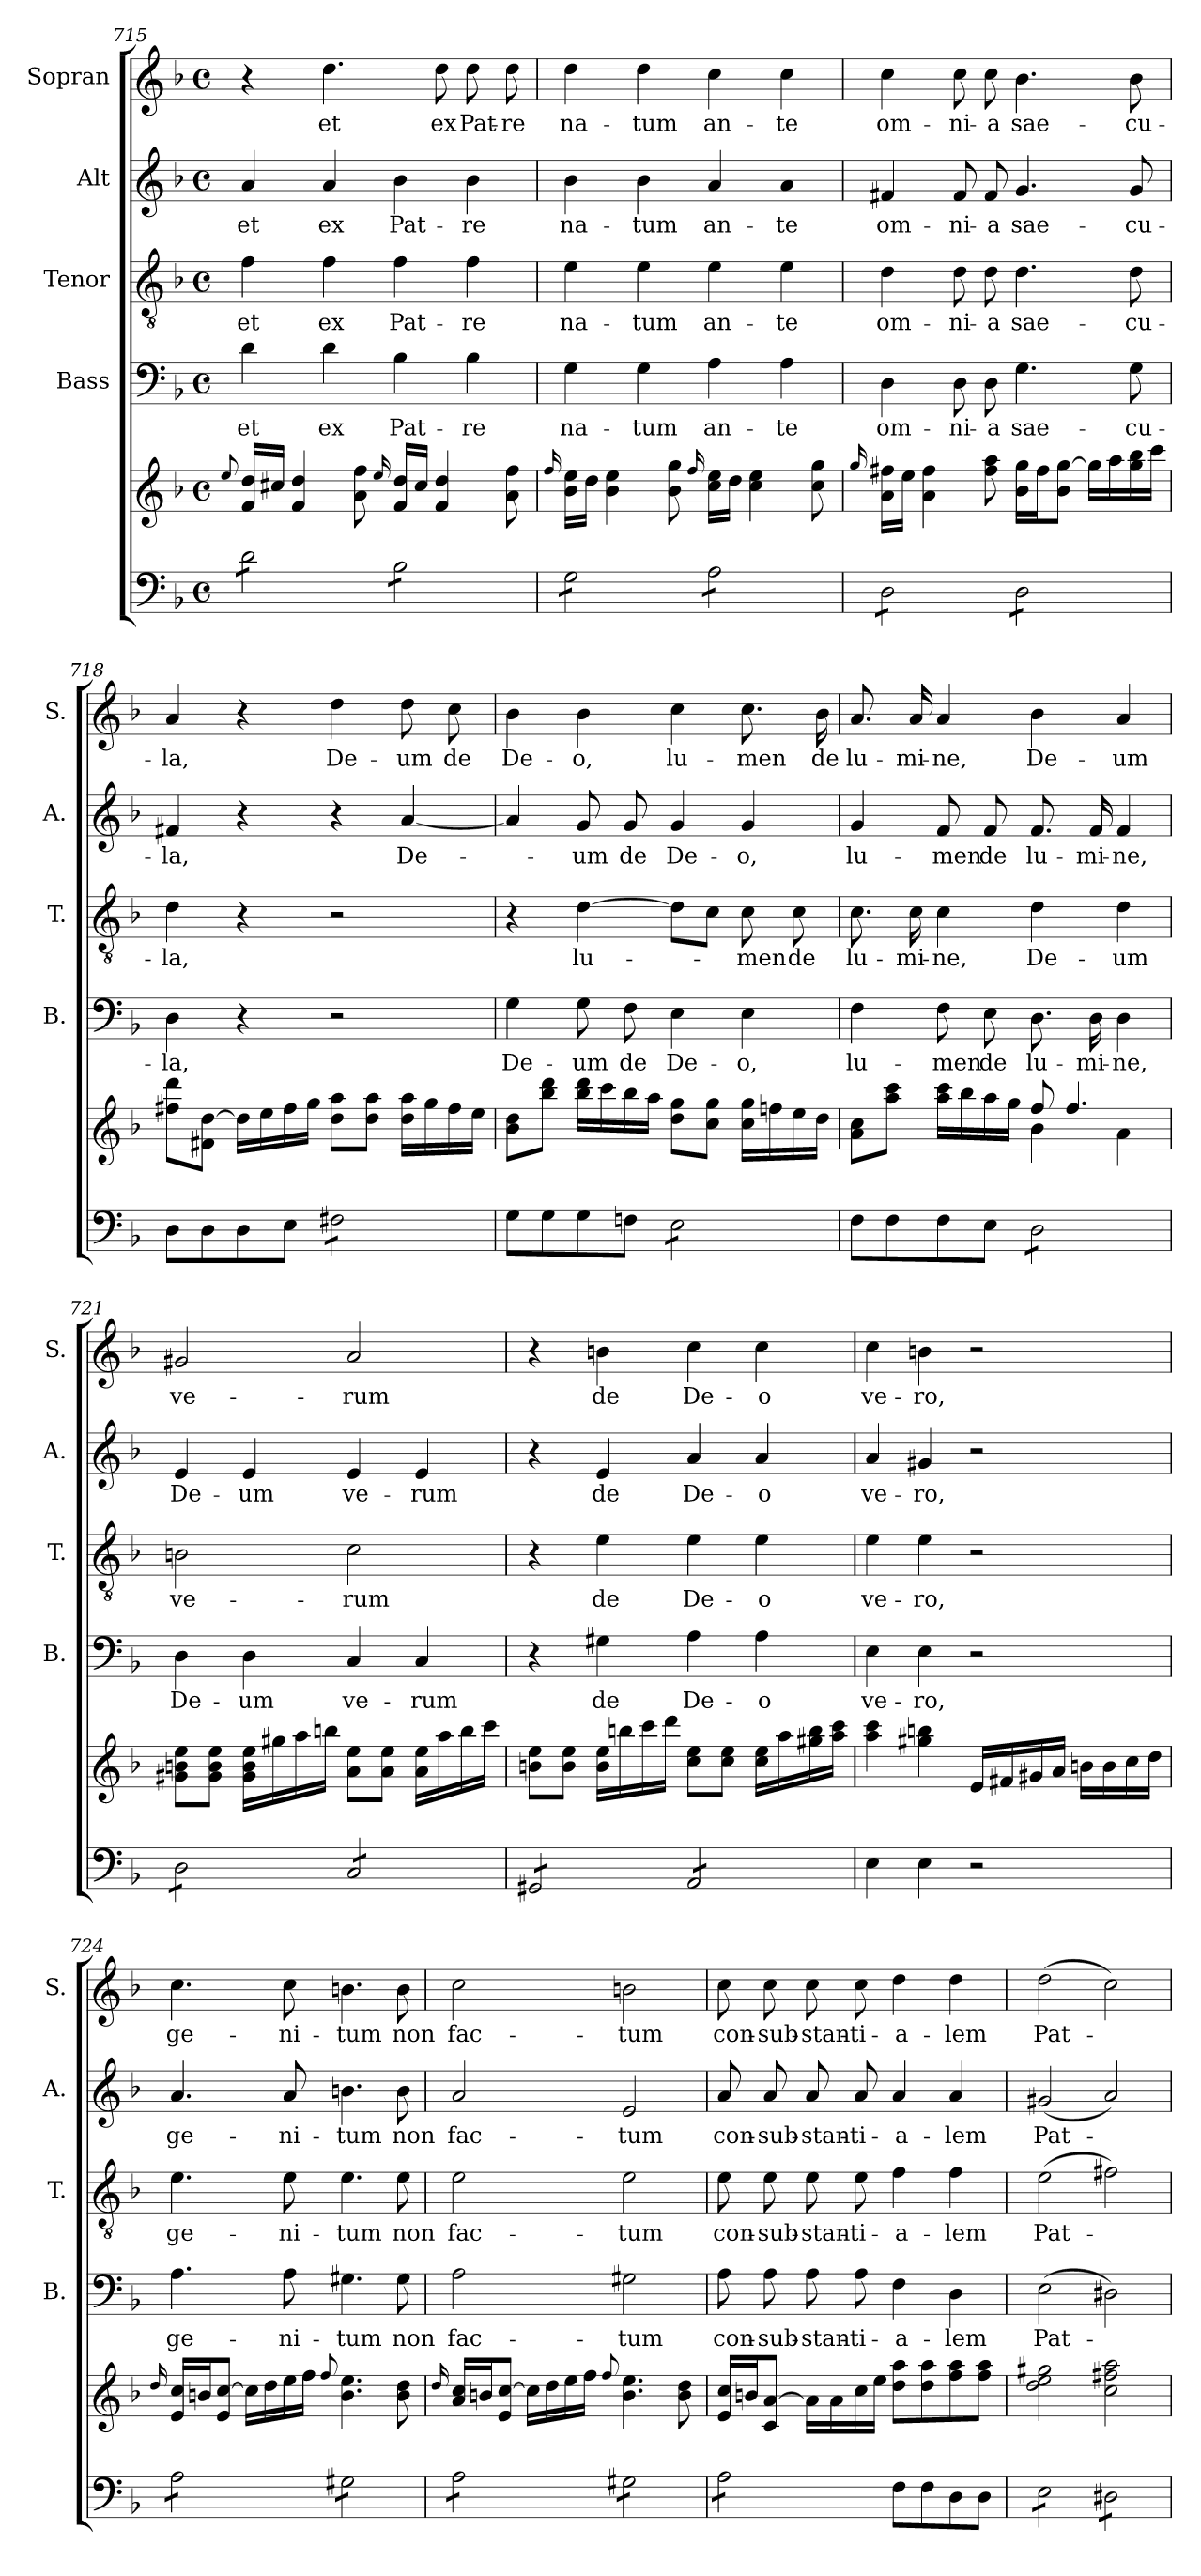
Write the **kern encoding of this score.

**kern	**kern	**kern	**text	**kern	**text	**kern	**text	**kern	**text
*part5	*part5	*part4	*part4	*part3	*part3	*part2	*part2	*part1	*part1
*staff6	*staff5	*staff4	*staff4	*staff3	*staff3	*staff2	*staff2	*staff1	*staff1
*	*	*I"Bass	*	*I"Tenor	*	*I"Alt	*	*I"Sopran	*
*	*	*I'B.	*	*I'T.	*	*I'A.	*	*I'S.	*
*clefF4	*clefG2	*clefF4	*	*clefGv2	*	*clefG2	*	*clefG2	*
*k[b-]	*k[b-]	*k[b-]	*	*k[b-]	*	*k[b-]	*	*k[b-]	*
*F:	*F:	*F:	*	*F:	*	*F:	*	*F:	*
*M4/4	*M4/4	*M4/4	*	*M4/4	*	*M4/4	*	*M4/4	*
*met(c)	*met(c)	*met(c)	*	*met(c)	*	*met(c)	*	*met(c)	*
=715	=715	=715	=715	=715	=715	=715	=715	=715	=715
.	8qqee/	.	.	.	.	.	.	.	.
!	!	!	!LO:LY:b	!	!LO:LY:b	!	!LO:LY:b	!	!
*tremolo	*	*	*	*	*	*	*	*	*
8d\L	16f/ 16dd/LL	4d\	et	4f\	et	4a/	et	4r	.
.	16cc#X/JJ	.	.	.	.	.	.	.	.
8d\	4f/ 4dd/	.	.	.	.	.	.	.	.
!	!	!	!LO:LY:b	!	!LO:LY:b	!	!LO:LY:b	!	!LO:LY:b
8d\	.	4d\	ex	4f\	ex	4a/	ex	4.dd\	et
8d\J	8a\ 8ff\	.	.	.	.	.	.	.	.
.	16qqee/	.	.	.	.	.	.	.	.
!	!	!	!LO:LY:b	!	!LO:LY:b	!	!LO:LY:b	!	!
8B-\L	16f/ 16dd/LL	4B-\	Pat-	4f\	Pat-	4b-\	Pat-	.	.
.	16cc#/JJ	.	.	.	.	.	.	.	.
!	!	!	!	!	!	!	!	!	!LO:LY:b
8B-\	4f/ 4dd/	.	.	.	.	.	.	8dd\	ex
!	!	!	!LO:LY:b	!	!LO:LY:b	!	!LO:LY:b	!	!LO:LY:b
8B-\	.	4B-\	-re	4f\	-re	4b-\	-re	8dd\	Pat-
!	!	!	!	!	!	!	!	!	!LO:LY:b
8B-\J	8a\ 8ff\	.	.	.	.	.	.	8dd\	-re
!!LO:LB:g=z
=716	=716	=716	=716	=716	=716	=716	=716	=716	=716
.	16qqff/	.	.	.	.	.	.	.	.
!	!	!	!LO:LY:b	!	!LO:LY:b	!	!LO:LY:b	!	!LO:LY:b
8G\L	16b-\ 16ee\LL	4G\	na-	4e\	na-	4b-\	na-	4dd\	na-
.	16dd\JJ	.	.	.	.	.	.	.	.
8G\	4b-\ 4ee\	.	.	.	.	.	.	.	.
!	!	!	!LO:LY:b	!	!LO:LY:b	!	!LO:LY:b	!	!LO:LY:b
8G\	.	4G\	-tum	4e\	-tum	4b-\	-tum	4dd\	-tum
8G\J	8b-\ 8gg\	.	.	.	.	.	.	.	.
.	16qqff/	.	.	.	.	.	.	.	.
!	!	!	!LO:LY:b	!	!LO:LY:b	!	!LO:LY:b	!	!LO:LY:b
8A\L	16cc\ 16ee\LL	4A\	an-	4e\	an-	4a/	an-	4cc\	an-
.	16dd\JJ	.	.	.	.	.	.	.	.
8A\	4cc\ 4ee\	.	.	.	.	.	.	.	.
!	!	!	!LO:LY:b	!	!LO:LY:b	!	!LO:LY:b	!	!LO:LY:b
8A\	.	4A\	-te	4e\	-te	4a/	-te	4cc\	-te
8A\J	8cc\ 8gg\	.	.	.	.	.	.	.	.
=717	=717	=717	=717	=717	=717	=717	=717	=717	=717
.	16qqgg/	.	.	.	.	.	.	.	.
!	!	!	!LO:LY:b	!	!LO:LY:b	!	!LO:LY:b	!	!LO:LY:b
8D\L	16a\ 16ff#X\LL	4D\	om-	4d\	om-	4f#X/	om-	4cc\	om-
.	16ee\JJ	.	.	.	.	.	.	.	.
8D\	4a\ 4ff#\	.	.	.	.	.	.	.	.
!	!	!	!LO:LY:b	!	!LO:LY:b	!	!LO:LY:b	!	!LO:LY:b
8D\	.	8D\	-ni-	8d\	-ni-	8f#/	-ni-	8cc\	-ni-
!	!	!	!LO:LY:b	!	!LO:LY:b	!	!LO:LY:b	!	!LO:LY:b
8D\J	8ff#\ 8aa\	8D\	-a	8d\	-a	8f#/	-a	8cc\	-a
!	!	!	!LO:LY:b	!	!LO:LY:b	!	!LO:LY:b	!	!LO:LY:b
8D\L	16b-\ 16gg\LL	4.G\	sae-	4.d\	sae-	4.g/	sae-	4.b-\	sae-
.	16ff#\J	.	.	.	.	.	.	.	.
8D\	8b-\ [8gg\J	.	.	.	.	.	.	.	.
8D\	16gg\LL]	.	.	.	.	.	.	.	.
.	16aa\	.	.	.	.	.	.	.	.
!	!	!	!LO:LY:b	!	!LO:LY:b	!	!LO:LY:b	!	!LO:LY:b
8D\J	16gg\ 16bb-\	8G\	-cu-	8d\	-cu-	8g/	-cu-	8b-\	-cu-
*Xtremolo	*	*	*	*	*	*	*	*	*
.	16ccc\JJ	.	.	.	.	.	.	.	.
=718	=718	=718	=718	=718	=718	=718	=718	=718	=718
!	!	!	!LO:LY:b	!	!LO:LY:b	!	!LO:LY:b	!	!LO:LY:b
8D\L	8ff#X\ 8ddd\L	4D\	-la,	4d\	-la,	4f#X/	-la,	4a/	-la,
8D\	8f#X\ [8dd\J	.	.	.	.	.	.	.	.
8D\	16dd\LL]	4r	.	4r	.	4r	.	4r	.
.	16ee\	.	.	.	.	.	.	.	.
8E\J	16ff#\	.	.	.	.	.	.	.	.
.	16gg\JJ	.	.	.	.	.	.	.	.
!	!	!	!	!	!	!	!	!	!LO:LY:b
*tremolo	*	*	*	*	*	*	*	*	*
8F#X\L	8dd\ 8aa\L	2r	.	2r	.	4r	.	4dd\	De-
8F#X\	8dd\ 8aa\J	.	.	.	.	.	.	.	.
!	!	!	!	!	!	!	!LO:LY:b	!	!LO:LY:b
8F#X\	16dd\ 16aa\LL	.	.	.	.	[4a/	De-	8dd\	-um
.	16gg\	.	.	.	.	.	.	.	.
!	!	!	!	!	!	!	!	!	!LO:LY:b
8F#X\J	16ff#\	.	.	.	.	.	.	8cc\	de
*Xtremolo	*	*	*	*	*	*	*	*	*
.	16ee\JJ	.	.	.	.	.	.	.	.
!!LO:PB:g=z
=719	=719	=719	=719	=719	=719	=719	=719	=719	=719
!	!	!	!LO:LY:b	!	!	!	!	!	!LO:LY:b
8G\L	8b-\ 8dd\L	4G\	De-	4r	.	4a/]	.	4b-\	De-
8G\	8bb-\ 8ddd\J	.	.	.	.	.	.	.	.
!	!	!	!LO:LY:b	!	!LO:LY:b	!	!LO:LY:b	!	!LO:LY:b
8G\	16bb-\ 16ddd\LL	8G\	-um	[4d\	lu-	8g/	-um	4b-\	-o,
.	16ccc\	.	.	.	.	.	.	.	.
!	!	!	!LO:LY:b	!	!	!	!LO:LY:b	!	!
8Fn\J	16bb-\	8F\	de	.	.	8g/	de	.	.
.	16aa\JJ	.	.	.	.	.	.	.	.
!	!	!	!LO:LY:b	!	!	!	!LO:LY:b	!	!LO:LY:b
*tremolo	*	*	*	*	*	*	*	*	*
8E\L	8dd\ 8gg\L	4E\	De-	8d\L]	.	4g/	De-	4cc\	lu-
8E\	8cc\ 8gg\J	.	.	8c\J	.	.	.	.	.
!	!	!	!LO:LY:b	!	!LO:LY:b	!	!LO:LY:b	!	!LO:LY:b
8E\	16cc\ 16gg\LL	4E\	-o,	8c\	-men	4g/	-o,	8.cc\	-men
.	16ffn\	.	.	.	.	.	.	.	.
!	!	!	!	!	!LO:LY:b	!	!	!	!
8E\J	16ee\	.	.	8c\	de	.	.	.	.
*Xtremolo	*	*	*	*	*	*	*	*	*
!	!	!	!	!	!	!	!	!	!LO:LY:b
.	16dd\JJ	.	.	.	.	.	.	16b-\	de
=720	=720	=720	=720	=720	=720	=720	=720	=720	=720
*	*^	*	*	*	*	*	*	*	*
!	!	!	!	!LO:LY:b	!	!LO:LY:b	!	!LO:LY:b	!	!LO:LY:b
8F\L	8a\ 8cc\L	2ryy	4F\	lu-	8.c\	lu-	4g/	lu-	8.a/	lu-
8F\	8aa\ 8ccc\J	.	.	.	.	.	.	.	.	.
!	!	!	!	!	!	!LO:LY:b	!	!	!	!LO:LY:b
.	.	.	.	.	16c\	-mi-	.	.	16a/	-mi-
!	!	!	!	!LO:LY:b	!	!LO:LY:b	!	!LO:LY:b	!	!LO:LY:b
8F\	16aa\ 16ccc\LL	.	8F\	-men	4c\	-ne,	8f/	-men	4a/	-ne,
.	16bb-\	.	.	.	.	.	.	.	.	.
!	!	!	!	!LO:LY:b	!	!	!	!LO:LY:b	!	!
8E\J	16aa\	.	8E\	de	.	.	8f/	de	.	.
.	16gg\JJ	.	.	.	.	.	.	.	.	.
!	!	!	!	!LO:LY:b	!	!LO:LY:b	!	!LO:LY:b	!	!LO:LY:b
*tremolo	*	*	*	*	*	*	*	*	*	*
8D\L	8ff/	4b-\	8.D\	lu-	4d\	De-	8.f/	lu-	4b-\	De-
8D\	4.ff/	.	.	.	.	.	.	.	.	.
!	!	!	!	!LO:LY:b	!	!	!	!LO:LY:b	!	!
.	.	.	16D\	-mi-	.	.	16f/	-mi-	.	.
!	!	!	!	!LO:LY:b	!	!LO:LY:b	!	!LO:LY:b	!	!LO:LY:b
8D\	.	4a\	4D\	-ne,	4d\	-um	4f/	-ne,	4a/	-um
8D\J	.	.	.	.	.	.	.	.	.	.
=721	=721	=721	=721	=721	=721	=721	=721	=721	=721	=721
!	!	!	!	!LO:LY:b	!	!LO:LY:b	!	!LO:LY:b	!	!LO:LY:b
*	*v	*v	*	*	*	*	*	*	*	*
8D\L	8g#X\ 8bn\ 8ee\L	4D\	De-	2Bn\	ve-	4e/	De-	2g#X/	ve-
8D\	8g#\ 8b\ 8ee\J	.	.	.	.	.	.	.	.
!	!	!	!LO:LY:b	!	!	!	!LO:LY:b	!	!
8D\	16g#\ 16b\ 16ee\LL	4D\	-um	.	.	4e/	-um	.	.
.	16gg#X\	.	.	.	.	.	.	.	.
8D\J	16aa\	.	.	.	.	.	.	.	.
.	16bbn\JJ	.	.	.	.	.	.	.	.
!	!	!	!LO:LY:b	!	!LO:LY:b	!	!LO:LY:b	!	!LO:LY:b
8C/L	8a\ 8ee\L	4C/	ve-	2c\	-rum	4e/	ve-	2a/	-rum
8C/	8a\ 8ee\J	.	.	.	.	.	.	.	.
!	!	!	!LO:LY:b	!	!	!	!LO:LY:b	!	!
8C/	16a\ 16ee\LL	4C/	-rum	.	.	4e/	-rum	.	.
.	16aa\	.	.	.	.	.	.	.	.
8C/J	16bb\	.	.	.	.	.	.	.	.
.	16ccc\JJ	.	.	.	.	.	.	.	.
!!LO:LB:g=z
=722	=722	=722	=722	=722	=722	=722	=722	=722	=722
8GG#X/L	8bn\ 8ee\L	4r	.	4r	.	4r	.	4r	.
8GG#X/	8b\ 8ee\J	.	.	.	.	.	.	.	.
!	!	!	!LO:LY:b	!	!LO:LY:b	!	!LO:LY:b	!	!LO:LY:b
8GG#X/	16b\ 16ee\LL	4G#X\	de	4e\	de	4e/	de	4bn\	de
.	16bbn\	.	.	.	.	.	.	.	.
8GG#X/J	16ccc\	.	.	.	.	.	.	.	.
.	16ddd\JJ	.	.	.	.	.	.	.	.
!	!	!	!LO:LY:b	!	!LO:LY:b	!	!LO:LY:b	!	!LO:LY:b
8AA/L	8cc\ 8ee\L	4A\	De-	4e\	De-	4a/	De-	4cc\	De-
8AA/	8cc\ 8ee\J	.	.	.	.	.	.	.	.
!	!	!	!LO:LY:b	!	!LO:LY:b	!	!LO:LY:b	!	!LO:LY:b
8AA/	16cc\ 16ee\LL	4A\	-o	4e\	-o	4a/	-o	4cc\	-o
.	16aa\	.	.	.	.	.	.	.	.
8AA/J	16gg#X\ 16bb\	.	.	.	.	.	.	.	.
*Xtremolo	*	*	*	*	*	*	*	*	*
.	16aa\ 16ccc\JJ	.	.	.	.	.	.	.	.
=723	=723	=723	=723	=723	=723	=723	=723	=723	=723
!	!	!	!LO:LY:b	!	!LO:LY:b	!	!LO:LY:b	!	!LO:LY:b
4E\	4aa\ 4ccc\	4E\	ve-	4e\	ve-	4a/	ve-	4cc\	ve-
!	!	!	!LO:LY:b	!	!LO:LY:b	!	!LO:LY:b	!	!LO:LY:b
4E\	4gg#X\ 4bbn\	4E\	-ro,	4e\	-ro,	4g#X/	-ro,	4bn\	-ro,
2r	16e/LL	2r	.	2r	.	2r	.	2r	.
.	16f#X/	.	.	.	.	.	.	.	.
.	16g#X/	.	.	.	.	.	.	.	.
.	16a/JJ	.	.	.	.	.	.	.	.
.	16bn\LL	.	.	.	.	.	.	.	.
.	16b\	.	.	.	.	.	.	.	.
.	16cc\	.	.	.	.	.	.	.	.
.	16dd\JJ	.	.	.	.	.	.	.	.
=724	=724	=724	=724	=724	=724	=724	=724	=724	=724
.	16qqdd/	.	.	.	.	.	.	.	.
!	!	!	!LO:LY:b	!	!LO:LY:b	!	!LO:LY:b	!	!LO:LY:b
*tremolo	*	*	*	*	*	*	*	*	*
8A\L	16e/ 16cc/LL	4.A\	ge-	4.e\	ge-	4.a/	ge-	4.cc\	ge-
.	16bn/J	.	.	.	.	.	.	.	.
8A\	8e/ [8cc/J	.	.	.	.	.	.	.	.
8A\	16cc\LL]	.	.	.	.	.	.	.	.
.	16dd\	.	.	.	.	.	.	.	.
!	!	!	!LO:LY:b	!	!LO:LY:b	!	!LO:LY:b	!	!LO:LY:b
8A\J	16ee\	8A\	-ni-	8e\	-ni-	8a/	-ni-	8cc\	-ni-
.	16ff\JJ	.	.	.	.	.	.	.	.
.	8qqff/	.	.	.	.	.	.	.	.
!	!	!	!LO:LY:b	!	!LO:LY:b	!	!LO:LY:b	!	!LO:LY:b
8G#X\L	4.b\ 4.ee\	4.G#X\	-tum	4.e\	-tum	4.bn\	-tum	4.bn\	-tum
8G#X\	.	.	.	.	.	.	.	.	.
8G#X\	.	.	.	.	.	.	.	.	.
!	!	!	!LO:LY:b	!	!LO:LY:b	!	!LO:LY:b	!	!LO:LY:b
8G#X\J	8b\ 8dd\	8G#\	non	8e\	non	8b\	non	8b\	non
!!LO:PB:g=z
=725	=725	=725	=725	=725	=725	=725	=725	=725	=725
.	16qqdd/	.	.	.	.	.	.	.	.
!	!	!	!LO:LY:b	!	!LO:LY:b	!	!LO:LY:b	!	!LO:LY:b
8A\L	16a/ 16cc/LL	2A\	fac-	2e\	fac-	2a/	fac-	2cc\	fac-
.	16bn/J	.	.	.	.	.	.	.	.
8A\	8e/ [8cc/J	.	.	.	.	.	.	.	.
8A\	16cc\LL]	.	.	.	.	.	.	.	.
.	16dd\	.	.	.	.	.	.	.	.
8A\J	16ee\	.	.	.	.	.	.	.	.
.	16ff\JJ	.	.	.	.	.	.	.	.
.	8qqff/	.	.	.	.	.	.	.	.
!	!	!	!LO:LY:b	!	!LO:LY:b	!	!LO:LY:b	!	!LO:LY:b
8G#X\L	4.b\ 4.ee\	2G#X\	-tum	2e\	-tum	2e/	-tum	2bn\	-tum
8G#X\	.	.	.	.	.	.	.	.	.
8G#X\	.	.	.	.	.	.	.	.	.
8G#X\J	8b\ 8dd\	.	.	.	.	.	.	.	.
=726	=726	=726	=726	=726	=726	=726	=726	=726	=726
!	!	!	!LO:LY:b	!	!LO:LY:b	!	!LO:LY:b	!	!LO:LY:b
8A\L	16e/ 16cc/LL	8A\	con-	8e\	con-	8a/	con-	8cc\	con-
.	16bn/J	.	.	.	.	.	.	.	.
!	!	!	!LO:LY:b	!	!LO:LY:b	!	!LO:LY:b	!	!LO:LY:b
8A\	8c/ [8a/J	8A\	-sub-	8e\	-sub-	8a/	-sub-	8cc\	-sub-
!	!	!	!LO:LY:b	!	!LO:LY:b	!	!LO:LY:b	!	!LO:LY:b
8A\	16a\LL]	8A\	-stan-	8e\	-stan-	8a/	-stan-	8cc\	-stan-
.	16a\	.	.	.	.	.	.	.	.
!	!	!	!LO:LY:b	!	!LO:LY:b	!	!LO:LY:b	!	!LO:LY:b
8A\J	16cc\	8A\	-ti-	8e\	-ti-	8a/	-ti-	8cc\	-ti-
*Xtremolo	*	*	*	*	*	*	*	*	*
.	16ee\JJ	.	.	.	.	.	.	.	.
!	!	!	!LO:LY:b	!	!LO:LY:b	!	!LO:LY:b	!	!LO:LY:b
8F\L	8dd\ 8aa\L	4F\	-a-	4f\	-a-	4a/	-a-	4dd\	-a-
8F\	8dd\ 8aa\	.	.	.	.	.	.	.	.
!	!	!	!LO:LY:b	!	!LO:LY:b	!	!LO:LY:b	!	!LO:LY:b
8D\	8ff\ 8aa\	4D\	-lem	4f\	-lem	4a/	-lem	4dd\	-lem
8D\J	8ff\ 8aa\J	.	.	.	.	.	.	.	.
=727	=727	=727	=727	=727	=727	=727	=727	=727	=727
!	!	!	!LO:LY:b	!	!LO:LY:b	!	!LO:LY:b	!	!LO:LY:b
*tremolo	*	*	*	*	*	*	*	*	*
8E\L	2dd\ 2ee\ 2gg#X\	(>2E\	Pat-	(>2e\	Pat-	(<2g#X/	Pat-	(>2dd\	Pat-
8E\	.	.	.	.	.	.	.	.	.
8E\	.	.	.	.	.	.	.	.	.
8E\J	.	.	.	.	.	.	.	.	.
8D#X\L	2cc\ 2ff#X\ 2aa\	2D#X\)	.	2f#X\)	.	2a/)	.	2cc\)	.
8D#X\	.	.	.	.	.	.	.	.	.
8D#X\	.	.	.	.	.	.	.	.	.
8D#X\J	.	.	.	.	.	.	.	.	.
*Xtremolo	*	*	*	*	*	*	*	*	*
=	=	=	=	=	=	=	=	=	=
*-	*-	*-	*-	*-	*-	*-	*-	*-	*-
